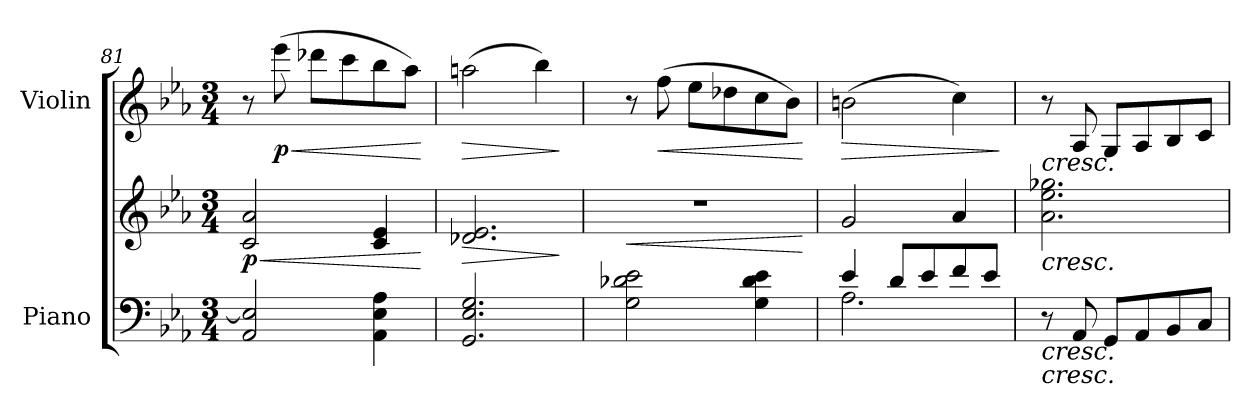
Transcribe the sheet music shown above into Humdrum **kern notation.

**kern	**kern	**dynam	**kern	**dynam
*part2	*part2	*part2	*part1	*part1
*staff3	*staff2	*staff2/3	*staff1	*staff1
*I"Piano	*	*	*I"Violin	*
*I'Pno	*	*	*I'Vln	*
*clefF4	*clefG2	*	*clefG2	*
*k[b-e-a-]	*k[b-e-a-]	*	*k[b-e-a-]	*
*M3/4	*M3/4	*	*M3/4	*
=81	=81	=81	=81	=81
!	!	!LO:HP:b	!	!
!	!	!LO:DY:n=1:b	!	!
2AA-/ 2E-/]	2c/ 2a-/	< p	8r	.
!	!	!	!	!LO:HP:b
!	!	!	!	!LO:DY:n=1:b
.	.	.	(>8eee-\	< p
.	.	.	8ddd-X\L	.
.	.	.	8ccc\	.
4AA-\ 4E-\ 4A-\	4c/ 4e-/	.	8bb-\	.
.	.	.	8aa-\J)	.
.	.	[	.	[
=82	=82	=82	=82	=82
!	!	!LO:HP:b	!	!LO:HP:b
2.GG/ 2.E-/ 2.G/	2.d-X/ 2.e-/	>	(>2aan\	>
.	.	.	4bb-\)	.
.	.	]	.	]
=83	=83	=83	=83	=83
!	!	!LO:HP:b	!	!
2G\ 2d-X\ 2e-\	2.r	<	8r	.
!	!	!	!	!LO:HP:b
.	.	.	(>8ff\	<
.	.	.	8ee-\L	.
.	.	.	8dd-X\	.
4G\ 4d-\ 4e-\	.	.	8cc\	.
.	.	.	8b-\J)	.
.	.	[	.	[
=84	=84	=84	=84	=84
*^	*	*	*	*
!	!	!	!	!	!LO:HP:b
4e-/	2.A-\	2g/	.	(>2bn\	>
8d/L	.	.	.	.	.
8e-/	.	.	.	.	.
8f/	.	4a-/	.	4cc\)	.
8e-/J	.	.	.	.	.
*v	*v	*	*	*	*
.	.	.	.	]
=85	=85	=85	=85	=85
!	!	!	!LO:TX:b:i:t=cresc.	!
!	!LO:TX:b:i:t=cresc.	!	!	!
!LO:TX:b:i:t=cresc.	!	!	!	!
!LO:TX:b:i:t=cresc.	!	!	!	!
8r	2.a-\ 2.ee-\ 2.gg-X\	.	8r	.
8AA-/	.	.	8A-/	.
8GG/L	.	.	8G/L	.
8AA-/	.	.	8A-/	.
8BB-/	.	.	8B-/	.
8C/J	.	.	8c/J	.
=	=	=	=	=
*-	*-	*-	*-	*-
